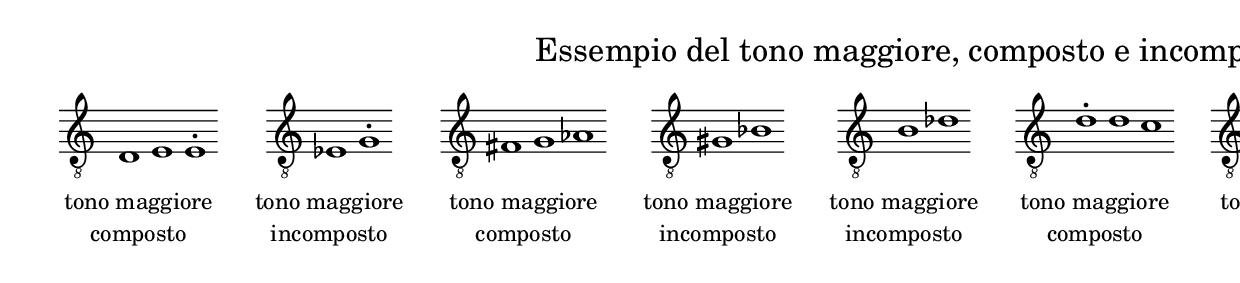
\version "2.22.2"

% Auto generated file

\header {
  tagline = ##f
}

dot = {
   \once \override Script.add-stem-support = ##f
   \once \override Script.toward-stem-shift = 0
   \once \override Script.skyline-horizontal-padding = 0
   \once \override Script.direction = 1
   \once \override Script.font-size = 1
}

\markup {
  \center-column {
    \line {
      \center-align
      \fontsize#3 { \concat { \normal-text "Essempio del tono maggiore, composto e incomposto"} }
    }
    \null
    \line {
      \center-column {

        \line {
          \score {
            <<
              \new Staff \with { instrumentName = ""} {
                \override Staff.TimeSignature.stencil = ##f
                \override Staff.NoteHead.style = #'baroque
                \accidentalStyle Score.forget
                \override Rest.style = #'default
                \override NoteHead.style = #'default
                \cadenzaOn
                \clef "treble_8"
                \key c #`((0 . ,NATURAL) (1 . ,NATURAL) (2 . ,NATURAL)
                          (3 . ,NATURAL) (4 . ,NATURAL) (5 . ,NATURAL)
                          (6 . ,NATURAL))  d1   e1   \dot e1-.  
                \cadenzaOff
              }
            >>
            \layout {
              \context {
                \Score
                \override SpacingSpanner.common-shortest-duration = #(ly:make-moment 1)
              }
            }
          }
        }
        \null
        \line {
          \left-align {  \normal-text "tono maggiore" }
        }
        \line {
          \left-align {  \normal-text "composto" }
        }

      }
      \hspace #3 
      \center-column {

        \line {
          \score {
            <<
              \new Staff \with { instrumentName = ""} {
                \override Staff.TimeSignature.stencil = ##f
                \override Staff.NoteHead.style = #'baroque
                \accidentalStyle Score.forget
                \override Rest.style = #'default
                \override NoteHead.style = #'default
                \cadenzaOn
                \clef "treble_8"
                \key c #`((0 . ,NATURAL) (1 . ,NATURAL) (2 . ,NATURAL)
                          (3 . ,NATURAL) (4 . ,NATURAL) (5 . ,NATURAL)
                          (6 . ,NATURAL))  es1   \dot g1-.  
                \cadenzaOff
              }
            >>
            \layout {
              \context {
                \Score
                \override SpacingSpanner.common-shortest-duration = #(ly:make-moment 1)
              }
            }
          }
        }
        \null
        \line {
          \left-align {  \normal-text "tono maggiore" }
        }
        \line {
          \left-align {  \normal-text "incomposto" }
        }

      }
      \hspace #3 
      \center-column {

        \line {
          \score {
            <<
              \new Staff \with { instrumentName = ""} {
                \override Staff.TimeSignature.stencil = ##f
                \override Staff.NoteHead.style = #'baroque
                \accidentalStyle Score.forget
                \override Rest.style = #'default
                \override NoteHead.style = #'default
                \cadenzaOn
                \clef "treble_8"
                \key c #`((0 . ,NATURAL) (1 . ,NATURAL) (2 . ,NATURAL)
                          (3 . ,NATURAL) (4 . ,NATURAL) (5 . ,NATURAL)
                          (6 . ,NATURAL))  fis1   g1   as1  
                \cadenzaOff
              }
            >>
            \layout {
              \context {
                \Score
                \override SpacingSpanner.common-shortest-duration = #(ly:make-moment 1)
              }
            }
          }
        }
        \null
        \line {
          \left-align {  \normal-text "tono maggiore" }
        }
        \line {
          \left-align {  \normal-text "composto" }
        }

      }
      \hspace #3 
      \center-column {

        \line {
          \score {
            <<
              \new Staff \with { instrumentName = ""} {
                \override Staff.TimeSignature.stencil = ##f
                \override Staff.NoteHead.style = #'baroque
                \accidentalStyle Score.forget
                \override Rest.style = #'default
                \override NoteHead.style = #'default
                \cadenzaOn
                \clef "treble_8"
                \key c #`((0 . ,NATURAL) (1 . ,NATURAL) (2 . ,NATURAL)
                          (3 . ,NATURAL) (4 . ,NATURAL) (5 . ,NATURAL)
                          (6 . ,NATURAL))  gis1   bes1  
                \cadenzaOff
              }
            >>
            \layout {
              \context {
                \Score
                \override SpacingSpanner.common-shortest-duration = #(ly:make-moment 1)
              }
            }
          }
        }
        \null
        \line {
          \left-align {  \normal-text "tono maggiore" }
        }
        \line {
          \left-align {  \normal-text "incomposto" }
        }

      }
      \hspace #3 
      \center-column {

        \line {
          \score {
            <<
              \new Staff \with { instrumentName = ""} {
                \override Staff.TimeSignature.stencil = ##f
                \override Staff.NoteHead.style = #'baroque
                \accidentalStyle Score.forget
                \override Rest.style = #'default
                \override NoteHead.style = #'default
                \cadenzaOn
                \clef "treble_8"
                \key c #`((0 . ,NATURAL) (1 . ,NATURAL) (2 . ,NATURAL)
                          (3 . ,NATURAL) (4 . ,NATURAL) (5 . ,NATURAL)
                          (6 . ,NATURAL))  b1   des'1  
                \cadenzaOff
              }
            >>
            \layout {
              \context {
                \Score
                \override SpacingSpanner.common-shortest-duration = #(ly:make-moment 1)
              }
            }
          }
        }
        \null
        \line {
          \left-align {  \normal-text "tono maggiore" }
        }
        \line {
          \left-align {  \normal-text "incomposto" }
        }

      }
      \hspace #3 
      \center-column {

        \line {
          \score {
            <<
              \new Staff \with { instrumentName = ""} {
                \override Staff.TimeSignature.stencil = ##f
                \override Staff.NoteHead.style = #'baroque
                \accidentalStyle Score.forget
                \override Rest.style = #'default
                \override NoteHead.style = #'default
                \cadenzaOn
                \clef "treble_8"
                \key c #`((0 . ,NATURAL) (1 . ,NATURAL) (2 . ,NATURAL)
                          (3 . ,NATURAL) (4 . ,NATURAL) (5 . ,NATURAL)
                          (6 . ,NATURAL))  \dot d'1-.   d'1   c'1  
                \cadenzaOff
              }
            >>
            \layout {
              \context {
                \Score
                \override SpacingSpanner.common-shortest-duration = #(ly:make-moment 1)
              }
            }
          }
        }
        \null
        \line {
          \left-align {  \normal-text "tono maggiore" }
        }
        \line {
          \left-align {  \normal-text "composto" }
        }

      }
      \hspace #3 
      \center-column {

        \line {
          \score {
            <<
              \new Staff \with { instrumentName = ""} {
                \override Staff.TimeSignature.stencil = ##f
                \override Staff.NoteHead.style = #'baroque
                \accidentalStyle Score.forget
                \override Rest.style = #'default
                \override NoteHead.style = #'default
                \cadenzaOn
                \clef "treble_8"
                \key c #`((0 . ,NATURAL) (1 . ,NATURAL) (2 . ,NATURAL)
                          (3 . ,NATURAL) (4 . ,NATURAL) (5 . ,NATURAL)
                          (6 . ,NATURAL))  c'1   b1   ais1  
                \cadenzaOff
              }
            >>
            \layout {
              \context {
                \Score
                \override SpacingSpanner.common-shortest-duration = #(ly:make-moment 1)
              }
            }
          }
        }
        \null
        \line {
          \left-align {  \normal-text "tono maggiore" }
        }
        \line {
          \left-align {  \normal-text "composto" }
        }

      }
      \hspace #3 
      \center-column {

        \line {
          \score {
            <<
              \new Staff \with { instrumentName = ""} {
                \override Staff.TimeSignature.stencil = ##f
                \override Staff.NoteHead.style = #'baroque
                \accidentalStyle Score.forget
                \override Rest.style = #'default
                \override NoteHead.style = #'default
                \cadenzaOn
                \clef "treble_8"
                \key c #`((0 . ,NATURAL) (1 . ,NATURAL) (2 . ,NATURAL)
                          (3 . ,NATURAL) (4 . ,NATURAL) (5 . ,NATURAL)
                          (6 . ,NATURAL))  bes1   gis1  
                \cadenzaOff
              }
            >>
            \layout {
              \context {
                \Score
                \override SpacingSpanner.common-shortest-duration = #(ly:make-moment 1)
              }
            }
          }
        }
        \null
        \line {
          \left-align {  \normal-text "tono maggiore" }
        }
        \line {
          \left-align {  \normal-text "incomposto" }
        }

      }
      \hspace #3 
      \center-column {

        \line {
          \score {
            <<
              \new Staff \with { instrumentName = ""} {
                \override Staff.TimeSignature.stencil = ##f
                \override Staff.NoteHead.style = #'baroque
                \accidentalStyle Score.forget
                \override Rest.style = #'default
                \override NoteHead.style = #'default
                \cadenzaOn
                \clef "treble_8"
                \key c #`((0 . ,NATURAL) (1 . ,NATURAL) (2 . ,NATURAL)
                          (3 . ,NATURAL) (4 . ,NATURAL) (5 . ,NATURAL)
                          (6 . ,NATURAL))  f1   dis1  
                \cadenzaOff
              }
            >>
            \layout {
              \context {
                \Score
                \override SpacingSpanner.common-shortest-duration = #(ly:make-moment 1)
              }
            }
          }
        }
        \null
        \line {
          \left-align {  \normal-text "tono maggiore" }
        }
        \line {
          \left-align {  \normal-text "incomposto" }
        }

      }
      \hspace #3 

    }
  }
}